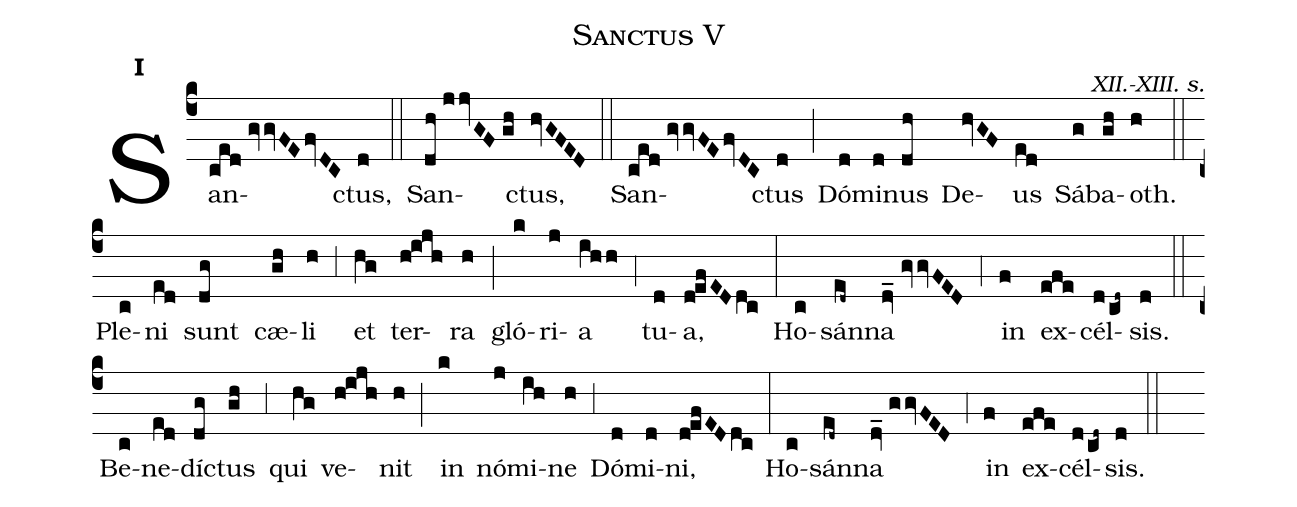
name:Sanctus V;
mode:I;
office-part:Kyriale;
commentary:XII.-XIII. s.;
%%
(c4) San(ced//gvvFE/fvDC)ctus,(d) (::) San(dh//jjvGF//gh)ctus,(hvGFED) (::) San(ced//gvvFE/fvDC)ctus(d) (;) Dó(d)mi(d)nus(dh) De(hvGF)us(ed) Sá(g)ba(gh)oth.(h) (::) Ple(c)ni(ed) sunt(dg) cæ(gh)li(h) (,3) et(hg) ter(h!ijh)ra(h) (;) gló(k)ri(j)a(ihh) (,4) tu(d)a,(d!efEDdc) (:) Ho(c)sán(ed~)na(dv_//gvvFED) (,4) in(f) ex(efe)cél(d/cd~)sis.(d) (::) Be(c)ne(ed)dí(dg)ctus(gh) (,3) qui(hg) ve(h!ijh)nit(h) (;) in(k) nó(j)mi(ih)ne(h) (,3) Dó(d)mi(d)ni,(d!efEDdc) (:) Ho(c)sán(ed~)na(dv_//ggvFED) (,4) in(f) ex(efe)cél(d/cd~)sis.(d) (::)
